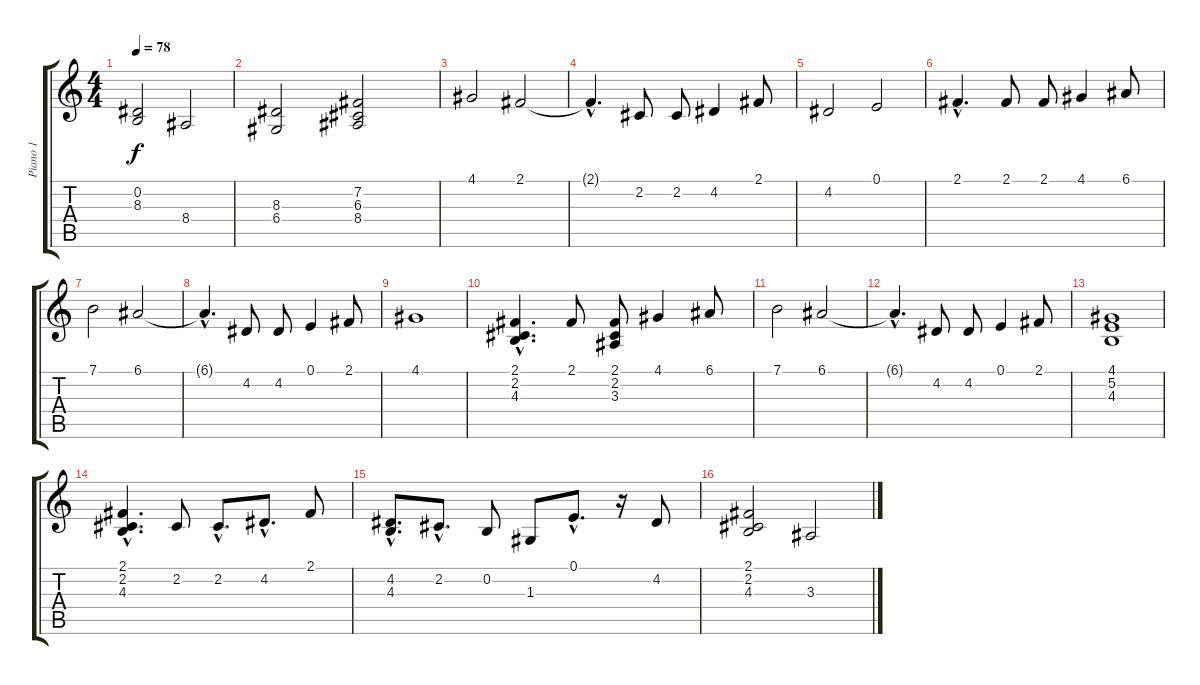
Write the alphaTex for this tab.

\track ("Piano 1" "Piano 1") {instrument acousticgrandpiano}
\staff {score tabs}
\tuning (E4 B3 G3 D3 A2 E2) {hide}
\ts (4 4)
\tempo 78
\clef g2
\ks c
(0.2 8.3).2{dy f} 8.4.2 |
(8.3 6.4).2 (7.2 6.3 8.4).2 |
4.1.2 2.1.2 |
2.1{hac t}.4{d} 2.2.8 2.2.8 4.2.4 2.1.8 |
4.2.2 0.1.2 |
2.1{hac}.4{d} 2.1.8 2.1.8 4.1.4 6.1.8 |
7.1.2 6.1.2 |
6.1{hac t}.4{d} 4.2.8 4.2.8 0.1.4 2.1.8 |
4.1.1 |
(2.1{hac} 2.2 4.3).4{d} 2.1.8 (2.1 2.2 3.3).8 4.1.4 6.1.8 |
7.1.2 6.1.2 |
6.1{hac t}.4{d} 4.2.8 4.2.8 0.1.4 2.1.8 |
(4.1 5.2 4.3).1 |
(2.1{hac} 2.2{hac} 4.3{hac}).4{d} 2.2.8 2.2{hac}.8{d} 4.2{hac}.8{d} 2.1.8 |
(4.2{hac} 4.3{hac}).8{d} 2.2{hac}.8{d} 0.2.8 1.3.8 0.1{hac}.8{d} r.16 4.2.8 |
(2.1 2.2 4.3).2 3.3.2
